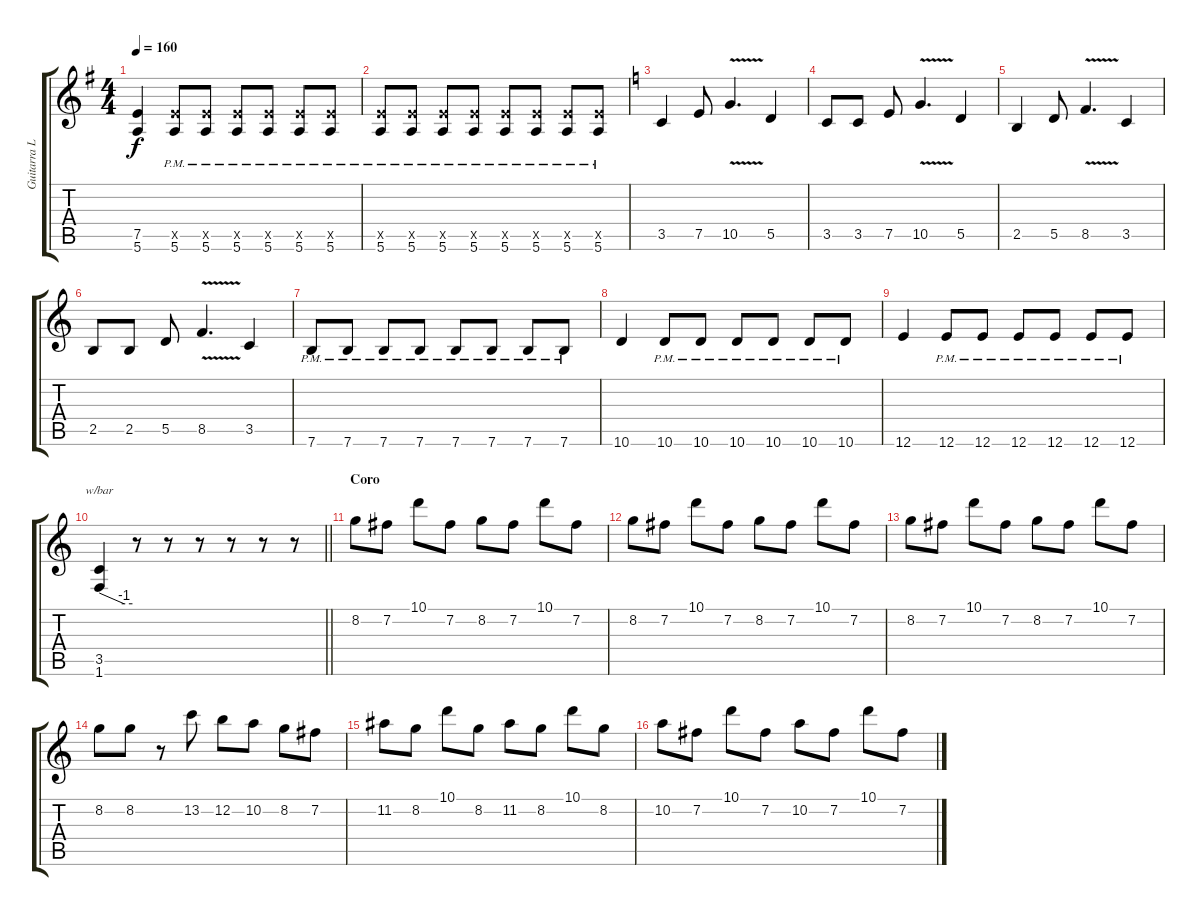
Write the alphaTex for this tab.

\track ("Guitarra Líder" "Guitarra L") {instrument distortionguitar}
\staff {score tabs}
\tuning (E4 B3 G3 D3 A2 E2) {hide}
\ts (4 4)
\tempo 160
\clef g2
\ks g
(7.5 5.6).4{dy f} (7.5{x} 5.6{pm}).8 (7.5{x} 5.6{pm}).8 (7.5{x} 5.6{pm}).8 (7.5{x} 5.6{pm}).8 (7.5{x} 5.6{pm}).8 (7.5{x} 5.6{pm}).8 |
(7.5{x} 5.6{pm}).8 (7.5{x} 5.6{pm}).8 (7.5{x} 5.6{pm}).8 (7.5{x} 5.6{pm}).8 (7.5{x} 5.6{pm}).8 (7.5{x} 5.6{pm}).8 (7.5{x} 5.6{pm}).8 (7.5{x} 5.6{pm}).8 |
\ks c
3.5.4 7.5.8 10.5{v}.4{d} 5.5.4 |
3.5.8 3.5.8 7.5.8 10.5{v}.4{d} 5.5.4 |
2.5.4 5.5.8 8.5{v}.4{d} 3.5.4 |
2.5.8 2.5.8 5.5.8 8.5{v}.4{d} 3.5.4 |
7.6{pm}.8 7.6{pm}.8 7.6{pm}.8 7.6{pm}.8 7.6{pm}.8 7.6{pm}.8 7.6{pm}.8 7.6{pm}.8 |
10.6.4 10.6{pm}.8 10.6{pm}.8 10.6{pm}.8 10.6{pm}.8 10.6{pm}.8 10.6{pm}.8 |
12.6.4 12.6{pm}.8 12.6{pm}.8 12.6{pm}.8 12.6{pm}.8 12.6{pm}.8 12.6{pm}.8 |
\barLineRight lightlight
(3.5 1.6).4{tbe (custom default 0 0 45 -4 60 -4)} r.8 r.8 r.8 r.8 r.8 r.8 |
\section ("" "Coro")
8.2.8 7.2.8 10.1.8 7.2.8 8.2.8 7.2.8 10.1.8 7.2.8 |
8.2.8 7.2.8 10.1.8 7.2.8 8.2.8 7.2.8 10.1.8 7.2.8 |
8.2.8 7.2.8 10.1.8 7.2.8 8.2.8 7.2.8 10.1.8 7.2.8 |
8.2.8 8.2.8 r.8 13.2.8 12.2.8 10.2.8 8.2.8 7.2.8 |
11.2.8 8.2.8 10.1.8 8.2.8 11.2.8 8.2.8 10.1.8 8.2.8 |
10.2.8 7.2.8 10.1.8 7.2.8 10.2.8 7.2.8 10.1.8 7.2.8
